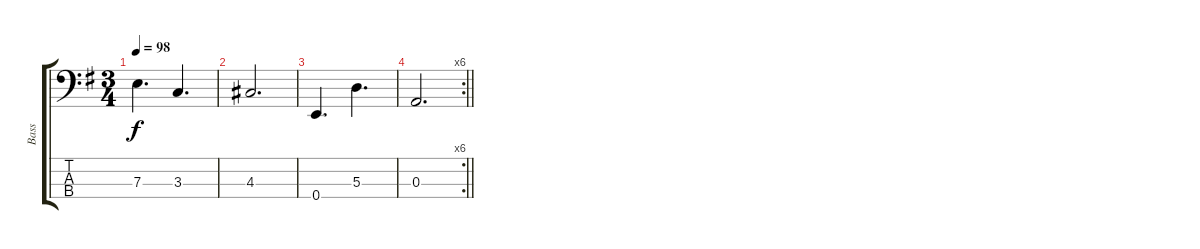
\track ("Bass" "Bass") {instrument electricbassfinger}
\staff {score tabs}
\tuning (G2 D2 A1 E1) {hide}
\ts (3 4)
\tempo 98
\clef f4
\ks eminor
7.3.4{d dy f} 3.3.4{d} |
4.3.2{d} |
0.4.4{d} 5.3.4{d} |
\rc 6
\barLineRight lightlight
0.3.2{d}
